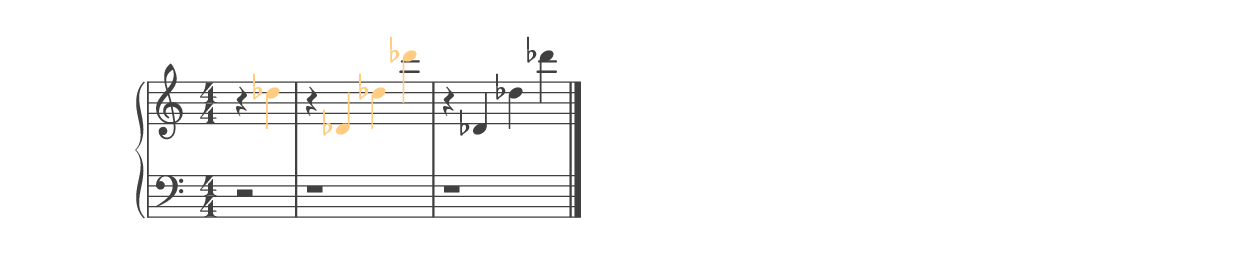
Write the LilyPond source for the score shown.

%% ----------------------------------------------------------------------------
%% Generated on: 2018 December 27
%% Note Name: D5b
%% Octave: 5
%% Clef: treble
%% Filename: 113-53-5-treble-D5b
%% ----------------------------------------------------------------------------

\version "2.19.82"

\include "../piano_note_colors.ly"

\header {
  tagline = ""
}

upper = {
  \clef treble
  \numericTimeSignature
  \override NoteHead.color = #colorized-note
  \override Stem.color = #colorized-note
  \override Accidental.color = #colorized-note
  % treble note in color
  r4 des''4
  % treble octave in color
  r4 des'4 des''4 des'''4
  \override NoteHead.color = #default-black
  \override Stem.color = #default-black
  \override Accidental.color = #default-black
  % treble octave repeat in black
  r4 des'4 des''4 des'''4
  \bar "|."
}

lower = {
  \clef bass
  \numericTimeSignature
  \override NoteHead.color = #colorized-note
  \override Stem.color = #colorized-note
  \override Accidental.color = #colorized-note
  % bass note in color
  r2
  % bass octave in color
  r1
  \override NoteHead.color = #default-black
  \override Stem.color = #default-black
  \override Accidental.color = #default-black
  % bass octave repeat in black
  r1
}

\score {
  \new PianoStaff <<
    \context Score
    \applyContext #(override-color-for-all-grobs default-black)
    \time 4/4
    \partial 2
    \new Staff = upper { \upper }
    \new Staff = lower { \lower }
  >>
  \layout { }
  \midi { }
}